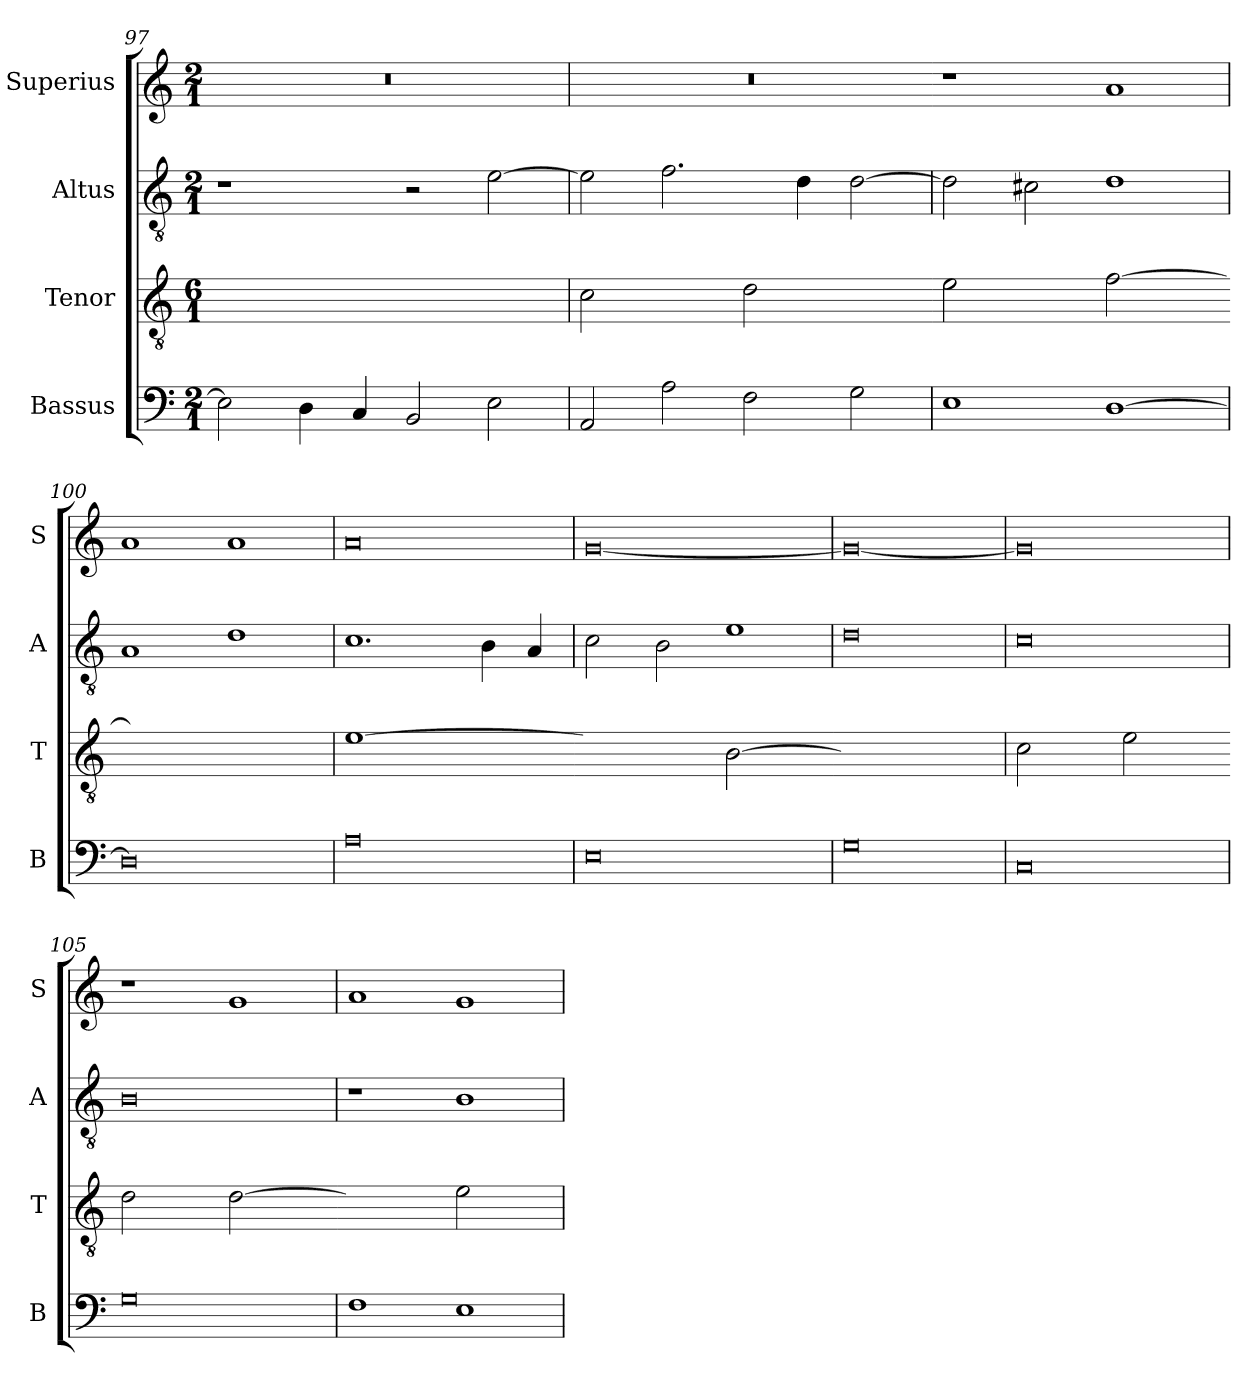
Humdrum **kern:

**kern	**kern	**kern	**kern
*part4	*part3	*part2	*part1
*staff4	*staff3	*staff2	*staff1
*I"Bassus	*I"Tenor	*I"Altus	*I"Superius
*I'B	*I'T	*I'A	*I'S
*clefF4	*clefGv2	*clefGv2	*clefG2
*k[]	*k[]	*k[]	*k[]
*M2/1	*M6/1	*M2/1	*M2/1
=97	=97	=97	=97
!	!LO:N:vis=1	!	!
2E\]	0Byy]	1r	0r
4D\	.	.	.
4C/	.	.	.
2BB/	.	2r	.
2E\	.	[2e\	.
=98	=98	=98	=98
!	!LO:N:vis=2	!	!
2AA/	1c	2e\]	0r
2A\	.	2.f\	.
!	!LO:N:vis=2	!	!
2F\	1d	.	.
.	.	4d\	.
2G\	.	[2d\	.
=99	=99-	=99	=99
!	!LO:N:vis=2	!	!
1E	1e	2d\]	1r
.	.	2c#X\	.
!	!LO:N:vis=2	!	!
[1D	[1f	1d	1a
=100	=100-	=100	=100
!	!LO:N:vis=1	!	!
0D]	0fyy]	1A	1a
.	.	1d	1a
=101	=101	=101	=101
!	!LO:N:vis=1	!	!
0A	[0e	1.c	0a
.	.	4B\	.
.	.	4A/	.
=102	=102-	=102	=102
!	!LO:N:vis=2	!	!
0E	1eyy]	2c\	[0g
.	.	2B\	.
!	!LO:N:vis=2	!	!
.	[1B	1e	.
=103	=103-	=103	=103
!	!LO:N:vis=1	!	!
0G	0Byy]	0d	0g_
=104	=104	=104	=104
!	!LO:N:vis=2	!	!
0C	1c	0c	0g]
!	!LO:N:vis=2	!	!
.	1e	.	.
=105	=105-	=105	=105
!	!LO:N:vis=2	!	!
0G	1d	0B	1r
!	!LO:N:vis=2	!	!
.	[1d	.	1g
=106	=106-	=106	=106
!	!LO:N:vis=2	!	!
1F	1dyy]	1r	1a
!	!LO:N:vis=2	!	!
1E	1e	1B	1g
=	=	=	=
*-	*-	*-	*-
